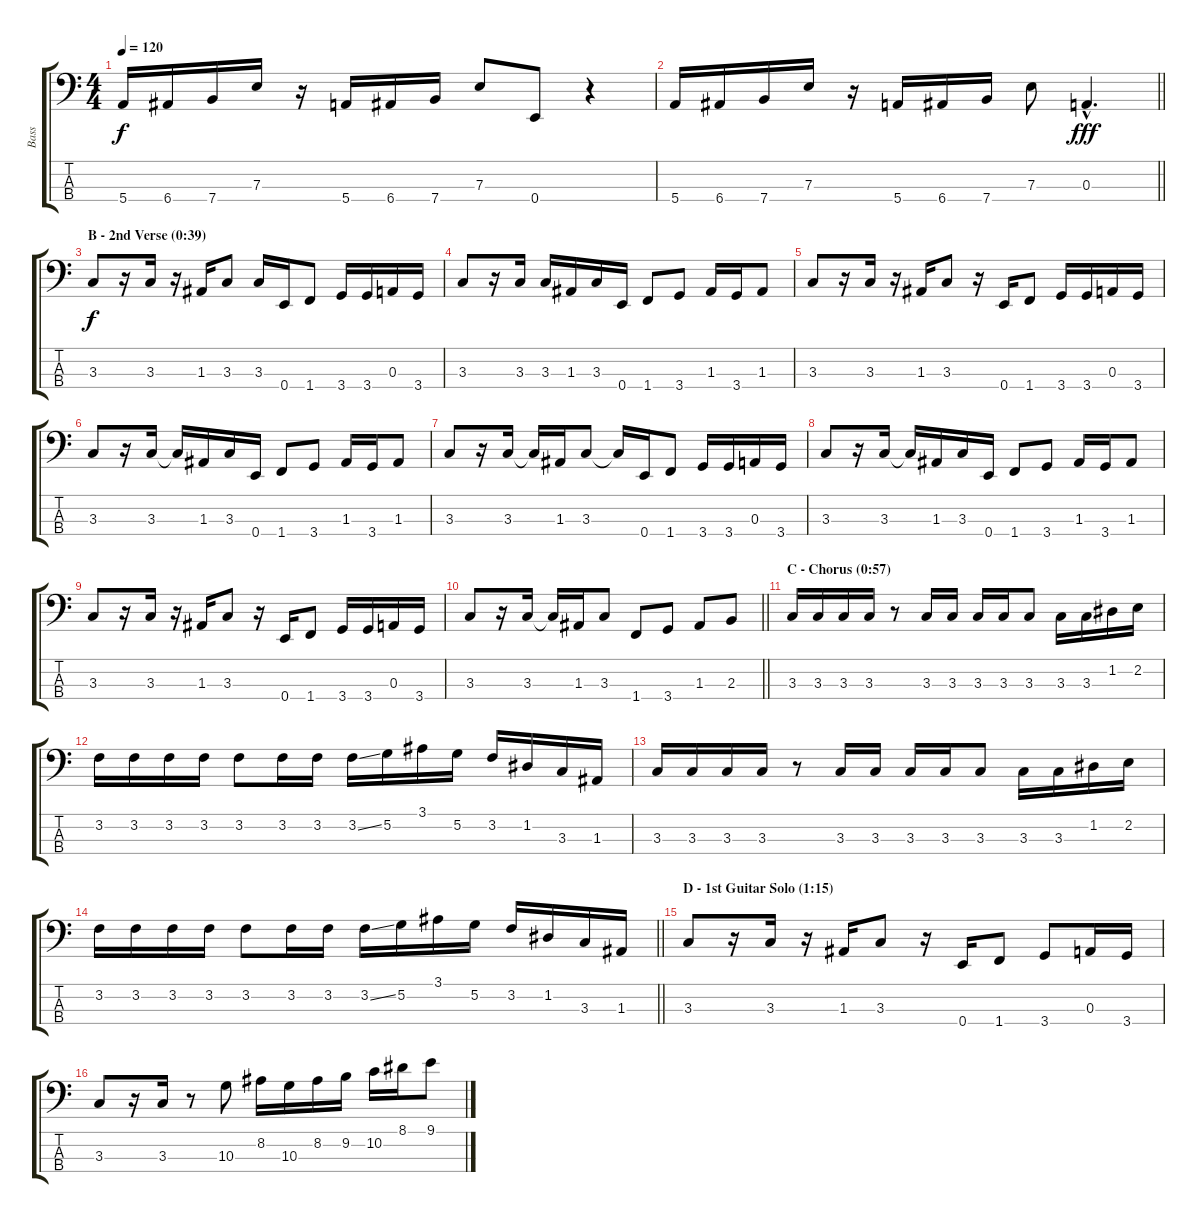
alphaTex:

\track ("Bass" "Bass") {instrument electricbasspick}
\staff {score tabs}
\tuning (G2 D2 A1 E1) {hide}
\ts (4 4)
\tempo 120
\clef f4
\ks c
5.4.16{dy f} 6.4.16 7.4.16 7.3.16 r.16 5.4.16 6.4.16 7.4.16 7.3.8 0.4.8 r.4 |
\barLineRight lightlight
5.4.16 6.4.16 7.4.16 7.3.16 r.16 5.4.16 6.4.16 7.4.16 7.3.8 0.3{hac}.4{d dy fff} |
\section ("" "B - 2nd Verse (0:39)")
3.3.8{dy f} r.16 3.3.16 r.16 1.3.16 3.3.8 3.3.16 0.4.16 1.4.8 3.4.16 3.4.16 0.3.16 3.4.16 |
3.3.8 r.16 3.3.16 3.3.16 1.3.16 3.3.16 0.4.16 1.4.8 3.4.8 1.3.16 3.4.16 1.3.8 |
3.3.8 r.16 3.3.16 r.16 1.3.16 3.3.8 r.16 0.4.16 1.4.8 3.4.16 3.4.16 0.3.16 3.4.16 |
3.3.8 r.16 3.3.16 3.3{t}.16 1.3.16 3.3.16 0.4.16 1.4.8 3.4.8 1.3.16 3.4.16 1.3.8 |
3.3.8 r.16 3.3.16 3.3{t}.16 1.3.16 3.3.8 3.3{t}.16 0.4.16 1.4.8 3.4.16 3.4.16 0.3.16 3.4.16 |
3.3.8 r.16 3.3.16 3.3{t}.16 1.3.16 3.3.16 0.4.16 1.4.8 3.4.8 1.3.16 3.4.16 1.3.8 |
3.3.8 r.16 3.3.16 r.16 1.3.16 3.3.8 r.16 0.4.16 1.4.8 3.4.16 3.4.16 0.3.16 3.4.16 |
\barLineRight lightlight
3.3.8 r.16 3.3.16 3.3{t}.16 1.3.16 3.3.8 1.4.8 3.4.8 1.3.8 2.3.8 |
\section ("" "C - Chorus (0:57)")
3.3.16 3.3.16 3.3.16 3.3.16 r.8 3.3.16 3.3.16 3.3.16 3.3.16 3.3.8 3.3.16 3.3.16 1.2.16 2.2.16 |
3.2.16 3.2.16 3.2.16 3.2.16 3.2.8 3.2.16 3.2.16 3.2{ss}.16 5.2.16 3.1.16 5.2.16 3.2.16 1.2.16 3.3.16 1.3.16 |
3.3.16 3.3.16 3.3.16 3.3.16 r.8 3.3.16 3.3.16 3.3.16 3.3.16 3.3.8 3.3.16 3.3.16 1.2.16 2.2.16 |
\barLineRight lightlight
3.2.16 3.2.16 3.2.16 3.2.16 3.2.8 3.2.16 3.2.16 3.2{ss}.16 5.2.16 3.1.16 5.2.16 3.2.16 1.2.16 3.3.16 1.3.16 |
\section ("" "D - 1st Guitar Solo (1:15)")
3.3.8 r.16 3.3.16 r.16 1.3.16 3.3.8 r.16 0.4.16 1.4.8 3.4.8 0.3.16 3.4.16 |
3.3.8 r.16 3.3.16 r.8 10.3.8 8.2.16 10.3.16 8.2.16 9.2.16 10.2.16 8.1.16 9.1.8
